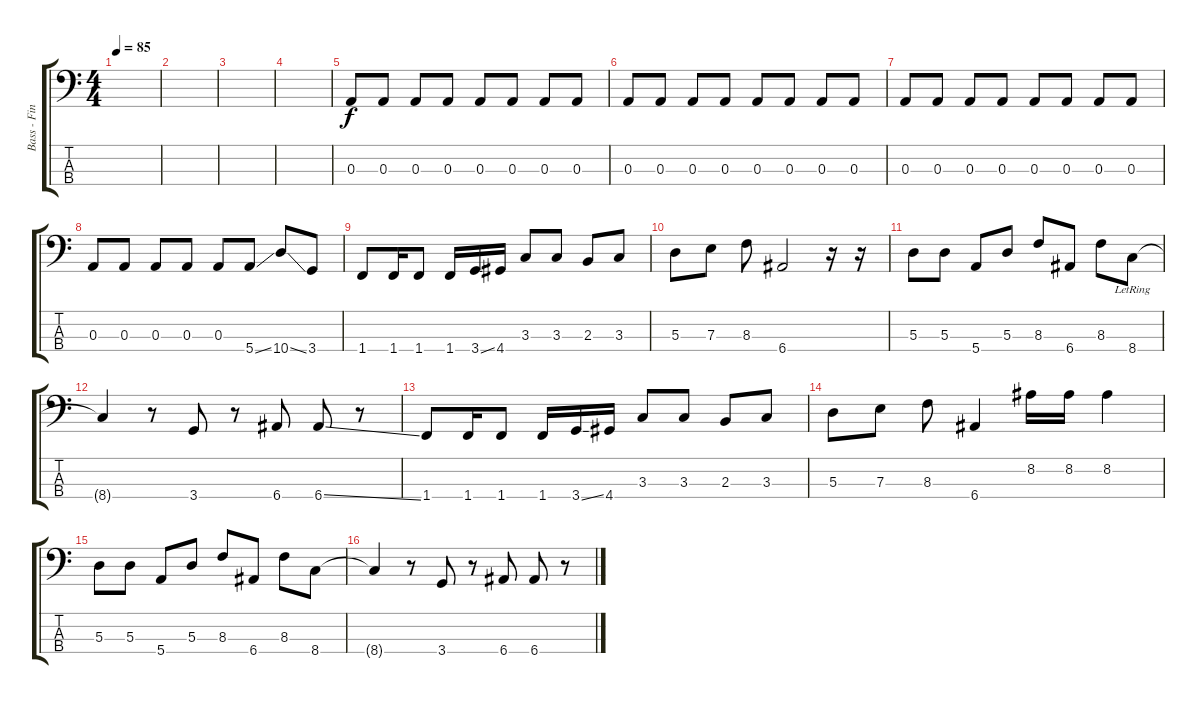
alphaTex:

\track ("Bass - Finger" "Bass - Fin") {instrument electricbassfinger}
\staff {score tabs}
\tuning (G2 D2 A1 E1) {hide}
\ts (4 4)
\tempo 85
\clef f4
\ks c
|
|
|
|
0.3.8 0.3.8 0.3.8 0.3.8 0.3.8 0.3.8 0.3.8 0.3.8 |
0.3.8 0.3.8 0.3.8 0.3.8 0.3.8 0.3.8 0.3.8 0.3.8 |
0.3.8 0.3.8 0.3.8 0.3.8 0.3.8 0.3.8 0.3.8 0.3.8 |
0.3.8 0.3.8 0.3.8 0.3.8 0.3.8 5.4{ss}.8 10.4{ss}.8 3.4.8 |
1.4.8 1.4.16 1.4.8 1.4.16 3.4{ss}.16 4.4.16 3.3.8 3.3.8 2.3.8 3.3.8 |
5.3.8 7.3.8 8.3.8 6.4.2 r.16 r.16 |
5.3.8 5.3.8 5.4.8 5.3.8 8.3.8 6.4.8 8.3.8 8.4{lr}.8 |
8.4{t}.4 r.8 3.4.8 r.8 6.4.8 6.4{ss}.8 r.8 |
1.4.8 1.4.16 1.4.8 1.4.16 3.4{ss}.16 4.4.16 3.3.8 3.3.8 2.3.8 3.3.8 |
5.3.8 7.3.8 8.3.8 6.4.4 8.2.16 8.2.16 8.2.4 |
5.3.8 5.3.8 5.4.8 5.3.8 8.3.8 6.4.8 8.3.8 8.4.8 |
8.4{t}.4 r.8 3.4.8 r.8 6.4.8 6.4{ss}.8 r.8
